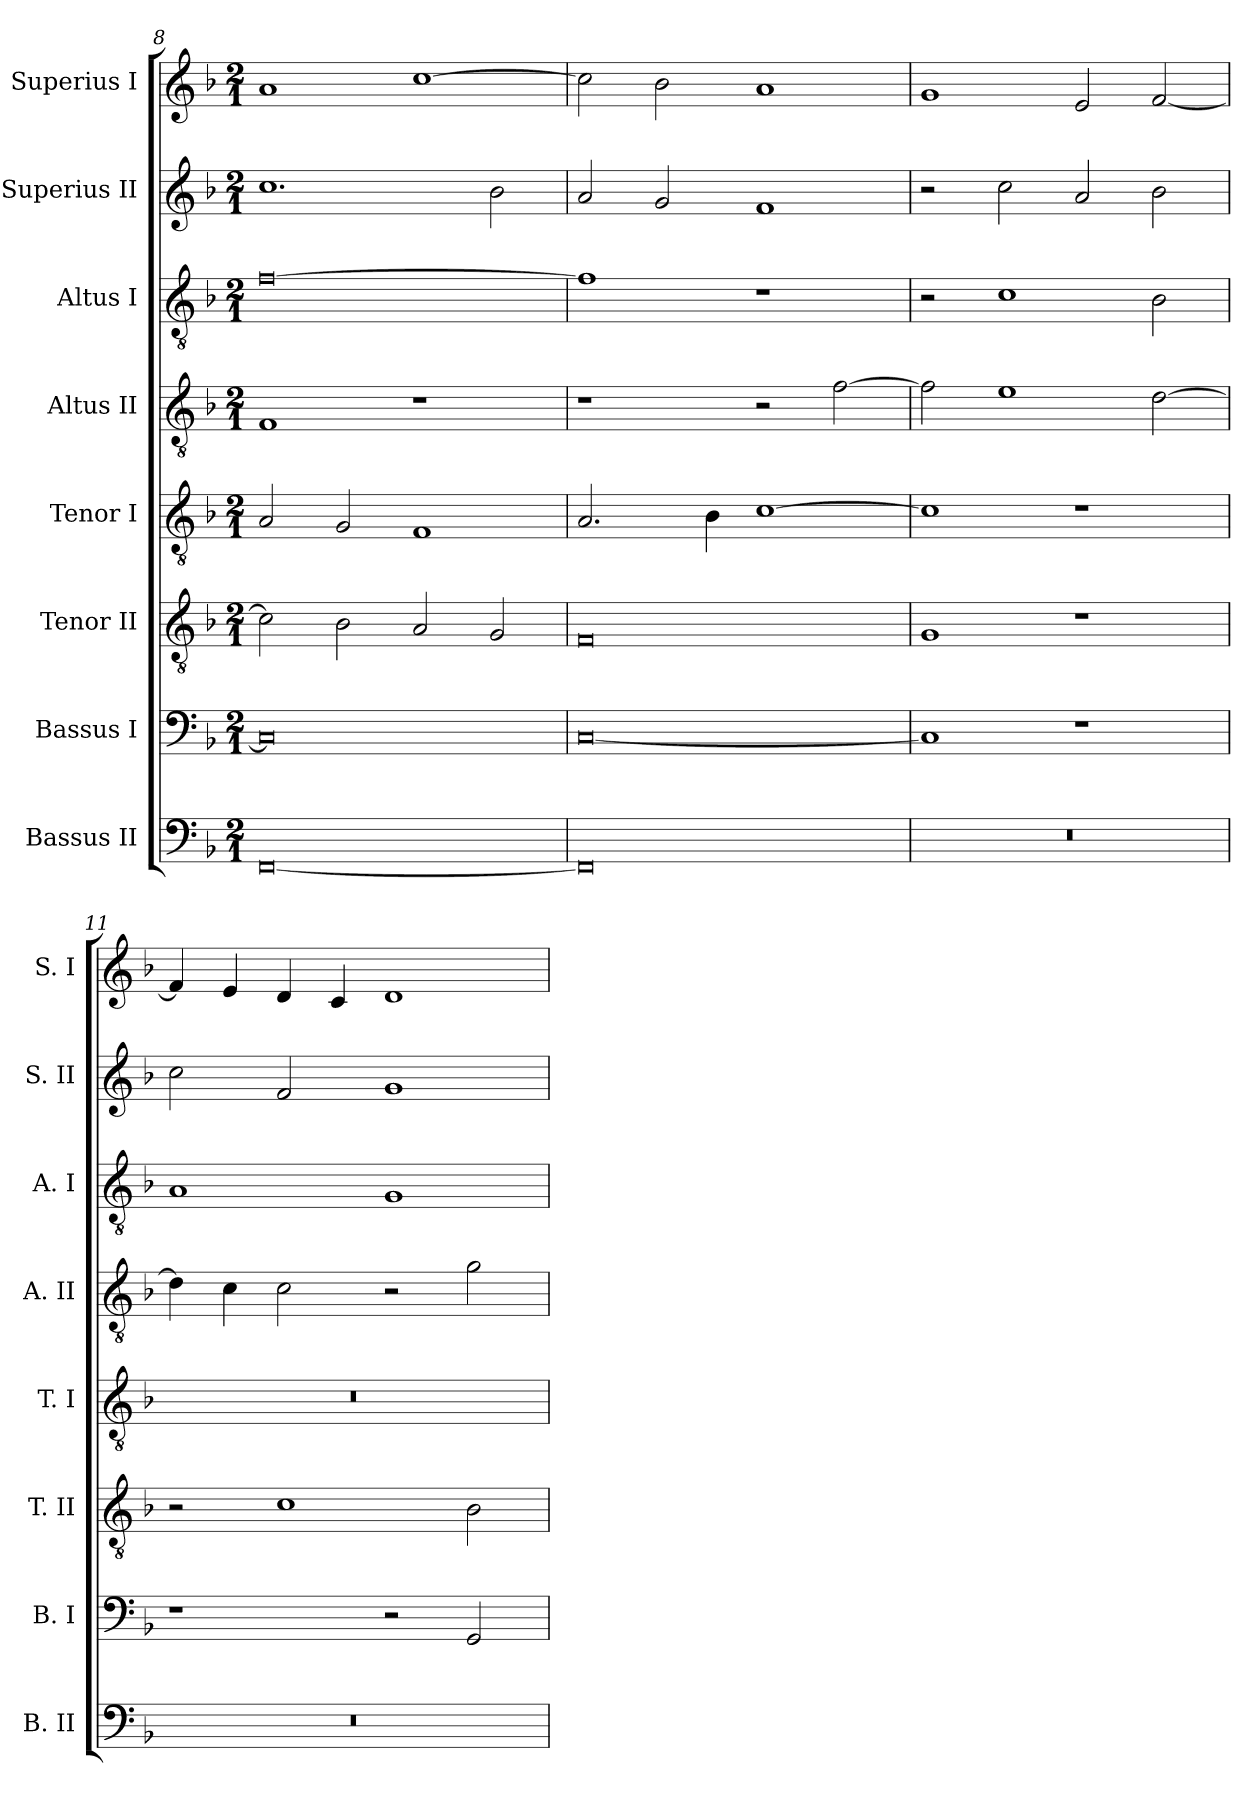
**kern	**kern	**kern	**kern	**kern	**kern	**kern	**kern
*part8	*part7	*part6	*part5	*part4	*part3	*part2	*part1
*staff8	*staff7	*staff6	*staff5	*staff4	*staff3	*staff2	*staff1
*I"Bassus II	*I"Bassus I	*I"Tenor II	*I"Tenor I	*I"Altus II	*I"Altus I	*I"Superius II	*I"Superius I
*I'B. II	*I'B. I	*I'T. II	*I'T. I	*I'A. II	*I'A. I	*I'S. II	*I'S. I
*clefF4	*clefF4	*clefGv2	*clefGv2	*clefGv2	*clefGv2	*clefG2	*clefG2
*k[b-]	*k[b-]	*k[b-]	*k[b-]	*k[b-]	*k[b-]	*k[b-]	*k[b-]
*F:	*F:	*F:	*F:	*F:	*F:	*F:	*F:
*M2/1	*M2/1	*M2/1	*M2/1	*M2/1	*M2/1	*M2/1	*M2/1
=8	=8	=8	=8	=8	=8	=8	=8
[0FF	0C]	2c]	2A	1F	[0f	1.cc	1a
.	.	2B-	2G	.	.	.	.
.	.	2A	1F	1r	.	.	[1cc
.	.	2G	.	.	.	2b-	.
=9	=9	=9	=9	=9	=9	=9	=9
0FF]	[0C	0F	2.A	1r	1f]	2a	2cc]
.	.	.	.	.	.	2g	2b-
.	.	.	4B-	.	.	.	.
.	.	.	[1c	2r	1r	1f	1a
.	.	.	.	[2f	.	.	.
=10	=10	=10	=10	=10	=10	=10	=10
0r	1C]	1G	1c]	2f]	2r	2r	1g
.	.	.	.	1e	1c	2cc	.
.	1r	1r	1r	.	.	2a	2e
.	.	.	.	[2d	2B-	2b-	[2f
=11	=11	=11	=11	=11	=11	=11	=11
0r	1r	2r	0r	4d]	1A	2cc	4f]
.	.	.	.	4c	.	.	4e
.	.	1c	.	2c	.	2f	4d
.	.	.	.	.	.	.	4c
.	2r	.	.	2r	1G	1g	1d
.	2GG	2B-	.	2g	.	.	.
=	=	=	=	=	=	=	=
*-	*-	*-	*-	*-	*-	*-	*-
